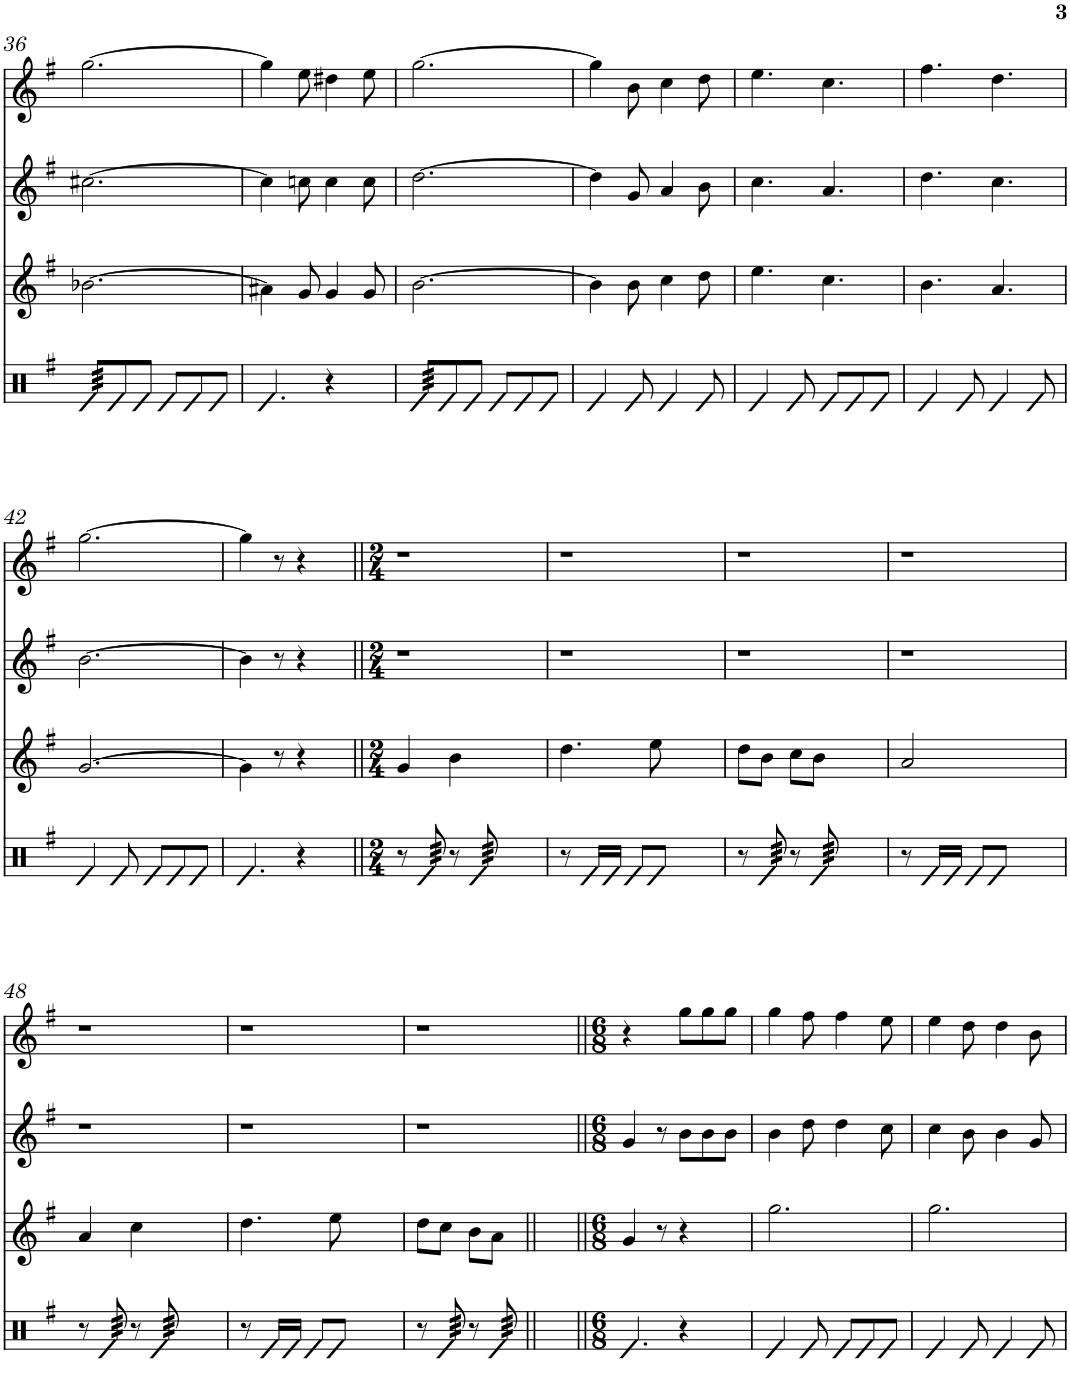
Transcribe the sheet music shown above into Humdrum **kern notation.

**kern	**kern	**kern	**kern
*part4	*part3	*part2	*part1
*staff4	*staff3	*staff2	*staff1
*I"Timbal	*I"Gralla 3	*I"Gralla 2	*I"Gralla 1
!!LO:PB:g=z
*clefX	*clefG2	*clefG2	*clefG2
*	*Trd8c14	*	*Trd1c2
*k[f#]	*k[f#]	*k[f#]	*k[f#]
*M6/8	*M6/8	*M6/8	*M6/8
=36	=36	=36	=36
*tremolo	*	*	*
64e/LLLL	[2.b-X\	[2.cc#X\	[2.gg\
64e/	.	.	.
64e/	.	.	.
64e/	.	.	.
64e/	.	.	.
64e/	.	.	.
64e/	.	.	.
64e/	.	.	.
*Xtremolo	*	*	*
8e/	.	.	.
8e/J	.	.	.
8e/L	.	.	.
8e/	.	.	.
8e/J	.	.	.
=37	=37	=37	=37
4.e/	4a#X\]	4cc#\]	4gg\]
.	8g/	8ccn\	8ee\
4r	4g/	4cc\	4dd#X\
8ryy	8g/	8cc\	8ee\
=38	=38	=38	=38
*tremolo	*	*	*
64e/LLLL	[2.b\	[2.dd\	[2.gg\
64e/	.	.	.
64e/	.	.	.
64e/	.	.	.
64e/	.	.	.
64e/	.	.	.
64e/	.	.	.
64e/	.	.	.
*Xtremolo	*	*	*
8e/	.	.	.
8e/J	.	.	.
8e/L	.	.	.
8e/	.	.	.
8e/J	.	.	.
=39	=39	=39	=39
4e/	4b\]	4dd\]	4gg\]
8e/	8b\	8g/	8b\
4e/	4cc\	4a/	4cc\
8e/	8dd\	8b\	8dd\
=40	=40	=40	=40
4e/	4.ee\	4.cc\	4.ee\
8e/	.	.	.
8e/L	4.cc\	4.a/	4.cc\
8e/	.	.	.
8e/J	.	.	.
=41	=41	=41	=41
4e/	4.b\	4.dd\	4.ff#\
8e/	.	.	.
4e/	4.a/	4.cc\	4.dd\
8e/	.	.	.
!!LO:LB:g=z
=42	=42	=42	=42
4e/	[2.g/	[2.b\	[2.gg\
8e/	.	.	.
8e/L	.	.	.
8e/	.	.	.
8e/J	.	.	.
=43	=43	=43	=43
4.e/	4g\]	4b\]	4gg\]
.	8r	8r	8r
4r	4r	4r	4r
8ryy	8ryy	8ryy	8ryy
=44||	=44||	=44||	=44||
*M2/4	*M2/4	*M2/4	*M2/4
8r	4g/	2r	2r
*tremolo	*	*	*
64e/	.	.	.
64e/	.	.	.
64e/	.	.	.
64e/	.	.	.
64e/	.	.	.
64e/	.	.	.
64e/	.	.	.
64e/	.	.	.
8r	4b\	.	.
64e/	.	.	.
64e/	.	.	.
64e/	.	.	.
64e/	.	.	.
64e/	.	.	.
64e/	.	.	.
64e/	.	.	.
64e/	.	.	.
*Xtremolo	*	*	*
2ryy	2ryy	2ryy	2ryy
=45	=45	=45	=45
8r	4.dd\	2r	2r
16e/LL	.	.	.
16e/JJ	.	.	.
8e/L	.	.	.
8e/J	8ee\	.	.
2ryy	2ryy	2ryy	2ryy
=46	=46	=46	=46
8r	8dd\L	2r	2r
*tremolo	*	*	*
64e/	8b\J	.	.
64e/	.	.	.
64e/	.	.	.
64e/	.	.	.
64e/	.	.	.
64e/	.	.	.
64e/	.	.	.
64e/	.	.	.
8r	8cc\L	.	.
64e/	8b\J	.	.
64e/	.	.	.
64e/	.	.	.
64e/	.	.	.
64e/	.	.	.
64e/	.	.	.
64e/	.	.	.
64e/	.	.	.
*Xtremolo	*	*	*
2ryy	2ryy	2ryy	2ryy
=47	=47	=47	=47
8r	2a/	2r	2r
16e/LL	.	.	.
16e/JJ	.	.	.
8e/L	.	.	.
8e/J	.	.	.
2ryy	2ryy	2ryy	2ryy
!!LO:LB:g=z
=48	=48	=48	=48
8r	4a/	2r	2r
*tremolo	*	*	*
64e/	.	.	.
64e/	.	.	.
64e/	.	.	.
64e/	.	.	.
64e/	.	.	.
64e/	.	.	.
64e/	.	.	.
64e/	.	.	.
8r	4cc\	.	.
64e/	.	.	.
64e/	.	.	.
64e/	.	.	.
64e/	.	.	.
64e/	.	.	.
64e/	.	.	.
64e/	.	.	.
64e/	.	.	.
*Xtremolo	*	*	*
2ryy	2ryy	2ryy	2ryy
=49	=49	=49	=49
8r	4.dd\	2r	2r
16e/LL	.	.	.
16e/JJ	.	.	.
8e/L	.	.	.
8e/J	8ee\	.	.
2ryy	2ryy	2ryy	2ryy
=50	=50	=50	=50
8r	8dd\L	2r	2r
*tremolo	*	*	*
64e/	8cc\J	.	.
64e/	.	.	.
64e/	.	.	.
64e/	.	.	.
64e/	.	.	.
64e/	.	.	.
64e/	.	.	.
64e/	.	.	.
8r	8b\L	.	.
64e/	8a\J	.	.
64e/	.	.	.
64e/	.	.	.
64e/	.	.	.
64e/	.	.	.
64e/	.	.	.
64e/	.	.	.
64e/	.	.	.
*Xtremolo	*	*	*
2ryy	2ryy	2ryy	2ryy
=51||	=51||	=51||	=51||
*M6/8	*M6/8	*M6/8	*M6/8
4.e/	4g/	4g/	4r
.	8r	8r	8ryy
4r	4r	8b\L	8gg\L
.	.	8b\	8gg\
8ryy	8ryy	8b\J	8gg\J
=52	=52	=52	=52
4e/	2.gg\	4b\	4gg\
8e/	.	8dd\	8ff#\
8e/L	.	4dd\	4ff#\
8e/	.	.	.
8e/J	.	8cc\	8ee\
=53	=53	=53	=53
4e/	2.gg\	4cc\	4ee\
8e/	.	8b\	8dd\
4e/	.	4b\	4dd\
8e/	.	8g/	8b\
=	=	=	=
*-	*-	*-	*-
